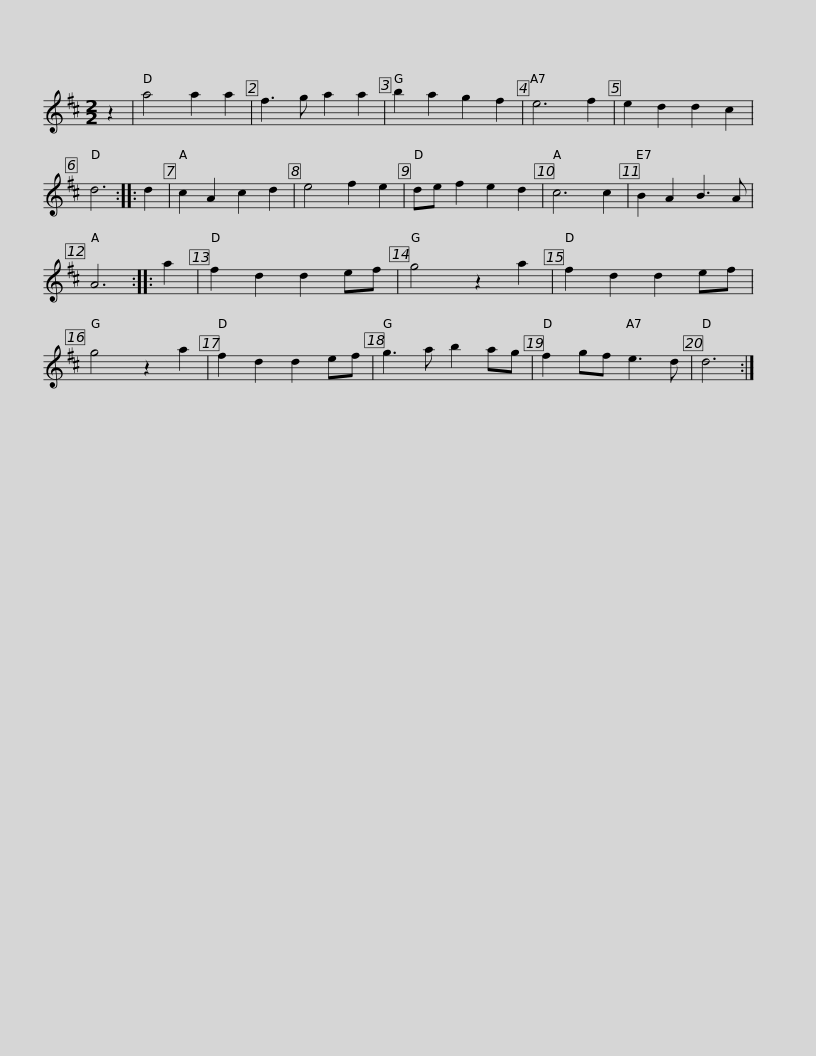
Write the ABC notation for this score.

X:1
L:1/8
M:2/2
I:linebreak $
K:D
V:1 treble
V:1
 z2 | a4 a2 a2 | f3 g a2 a2 | b2 a2 g2 f2 | e6 f2 | %5
 e2 d2 d2 c2 | d6 :: d2 | c2 A2 c2 d2 | e4 f2 e2 | %10
 de f2 e2 d2 |$ c6 c2 | B2 A2 B3 A | A6 :: a2 | %15
 f2 d2 d2 ef | g4 z2 a2 | f2 d2 d2 ef | g4 z2 a2 | f2 d2 d2 ef | %20
 g3 a b2 ag |$ f2 gf e3 d | d6 :| %23
